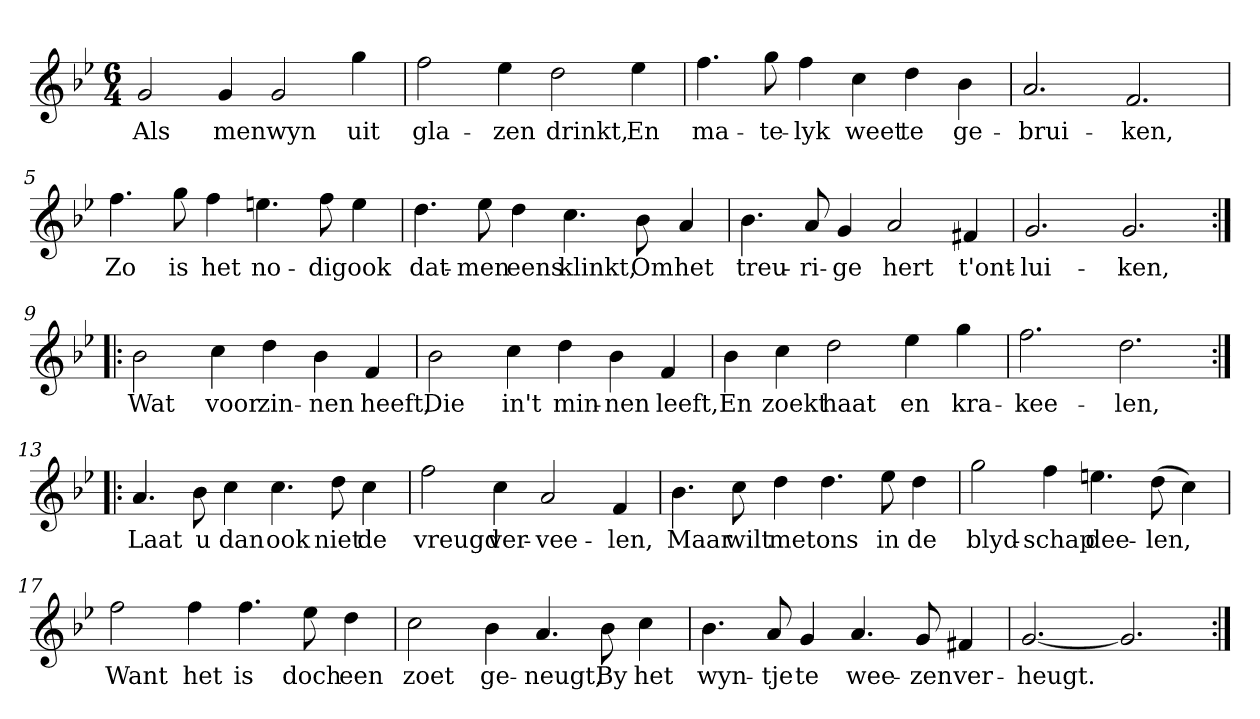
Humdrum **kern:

**kern	**text
*part1	*part1
*staff1	*staff1
*clefG2	*
*k[b-e-]	*
*g:	*
*M6/4	*
*MM120	*
=1	=1
2g	Als
4g	men
2g	wyn
4gg	uit
=2	=2
2ff	gla-
4ee-	-zen
2dd	drinkt,
4ee-	En
=3	=3
4.ff	ma-
8gg	-te-
4ff	-lyk
4cc	weet
4dd	te
4b-	ge-
=4	=4
2.a	-brui-
2.f	-ken,
=5	=5
4.ff	Zo
8gg	is
4ff	het
4.een	no-
8ff	-dig
4ee	ook
=6	=6
4.dd	dat-
8ee-	-men
4dd	eens
4.cc	klinkt,
8b-	Om
4a	het
=7	=7
4.b-	treu-
8a	-ri-
4g	-ge
2a	hert
4f#X	t'ont-
=8	=8
2.g	-lui-
2.g	-ken,
=9:|!|:	=9:|!|:
2b-	Wat
4cc	voor
4dd	zin-
4b-	-nen
4f	heeft,
=10	=10
2b-	Die
4cc	in't
4dd	min-
4b-	-nen
4f	leeft,
=11	=11
4b-	En
4cc	zoekt
2dd	haat
4ee-	en
4gg	kra-
=12	=12
2.ff	-kee-
2.dd	-len,
=13:|!|:	=13:|!|:
4.a	Laat
8b-	u
4cc	dan
4.cc	ook
8dd	niet
4cc	de
=14	=14
2ff	vreugd
4cc	ver-
2a	-vee-
4f	-len,
=15	=15
4.b-	Maar
8cc	wilt
4dd	met
4.dd	ons
8ee-	in
4dd	de
=16	=16
2gg	blyd-
4ff	-schap
4.een	dee-
(8dd	-len,
4cc)	.
=17	=17
2ff	Want
4ff	het
4.ff	is
8ee-	doch
4dd	een
=18	=18
2cc	zoet
4b-	ge-
4.a	-neugt,
8b-	By
4cc	het
=19	=19
4.b-	wyn-
8a	-tje
4g	te
4.a	wee-
8g	-zen
4f#X	ver-
=20	=20
[2.g	-heugt.
2.g]	.
=:|!	=:|!
*-	*-
